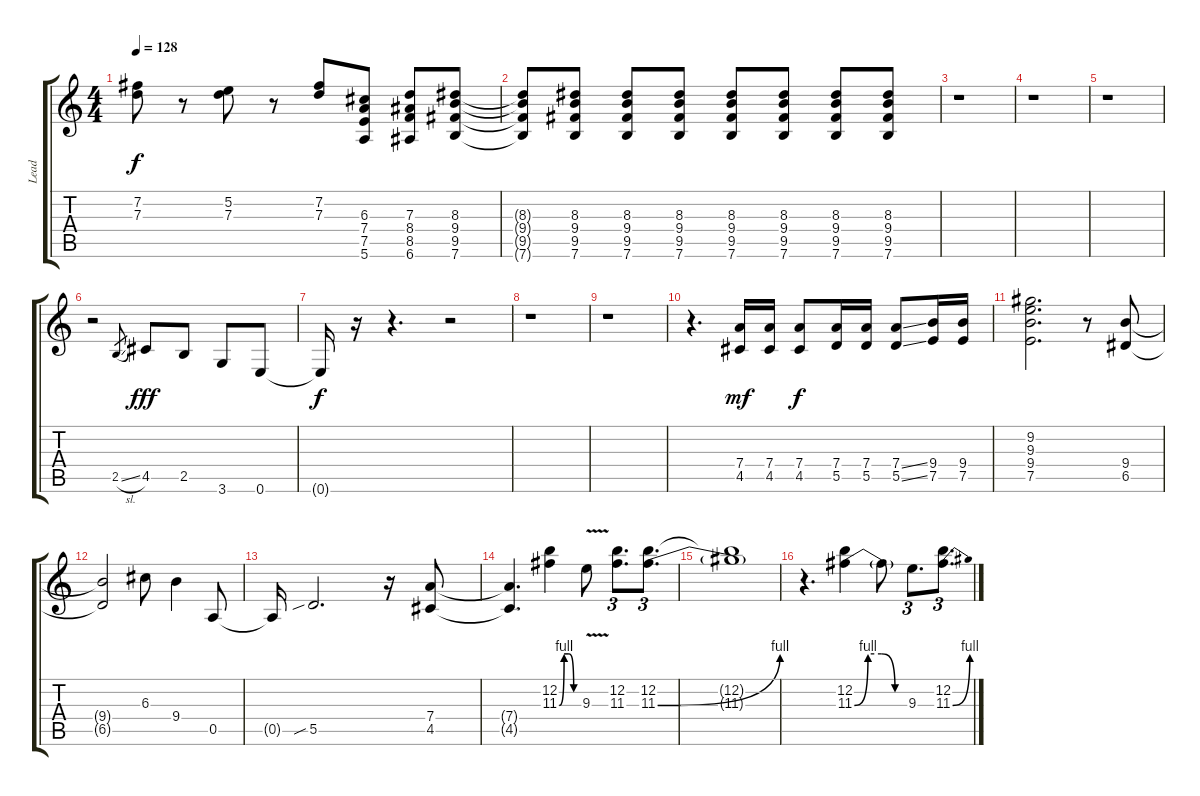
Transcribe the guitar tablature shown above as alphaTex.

\track ("Lead" "Lead") {instrument overdrivenguitar}
\staff {score tabs}
\tuning (E4 B3 G3 D3 A2 E2) {hide}
\ts (4 4)
\tempo 128
\clef g2
\ks c
(7.2 7.3).8{dy f} r.8 (5.2 7.3).8 r.8 (7.2 7.3).8 (6.3 7.4 7.5 5.6).8 (7.3 8.4 8.5 6.6).8 (8.3 9.4 9.5 7.6).8 |
(8.3{t} 9.4{t} 9.5{t} 7.6{t}).8 (8.3 9.4 9.5 7.6).8 (8.3 9.4 9.5 7.6).8 (8.3 9.4 9.5 7.6).8 (8.3 9.4 9.5 7.6).8 (8.3 9.4 9.5 7.6).8 (8.3 9.4 9.5 7.6).8 (8.3 9.4 9.5 7.6).8 |
r.1 |
r.1 |
r.1 |
r.2 2.5{sl}.8{gr} 4.5.8{dy fff} 2.5.8 3.6.8 0.6.8 |
0.6{t}.16{dy f} r.16 r.4{d} r.2 |
r.1 |
r.1 |
r.4{d} (7.4 4.5).16{dy mf} (7.4 4.5).16 (7.4 4.5).8{dy f} (7.4 5.5).16 (7.4 5.5).16 (7.4{ss} 5.5{ss}).8 (9.4 7.5).16 (9.4 7.5).16 |
(9.2 9.3 9.4 7.5).2{d} r.8 (9.4 6.5).8 |
(9.4{t} 6.5{t}).2 6.3.8 9.4.4 0.5.8 |
0.5{t}.16 5.5{sib}.2{d} r.16 (7.4 4.5).8 |
(7.4{t} 4.5{t}).4{d} (12.2 11.3{be (custom 0 0 15 4 30 4 45 0 60 0)}).4 9.3{v}.8 (12.2 11.3).8{d tu (3 2)} (12.2 11.3{be (bend 0 0 60 4)}).8{d tu (3 2)} |
(12.2{t} 11.3{t}).1 |
r.4{d} (12.2 11.3{be (custom 0 0 15 4 30 4 45 0 60 0)}).4 11.3{t}.8 9.3.8{d tu (3 2)} (12.2 11.3{be (bend 0 0 60 4)}).8{d tu (3 2)}
